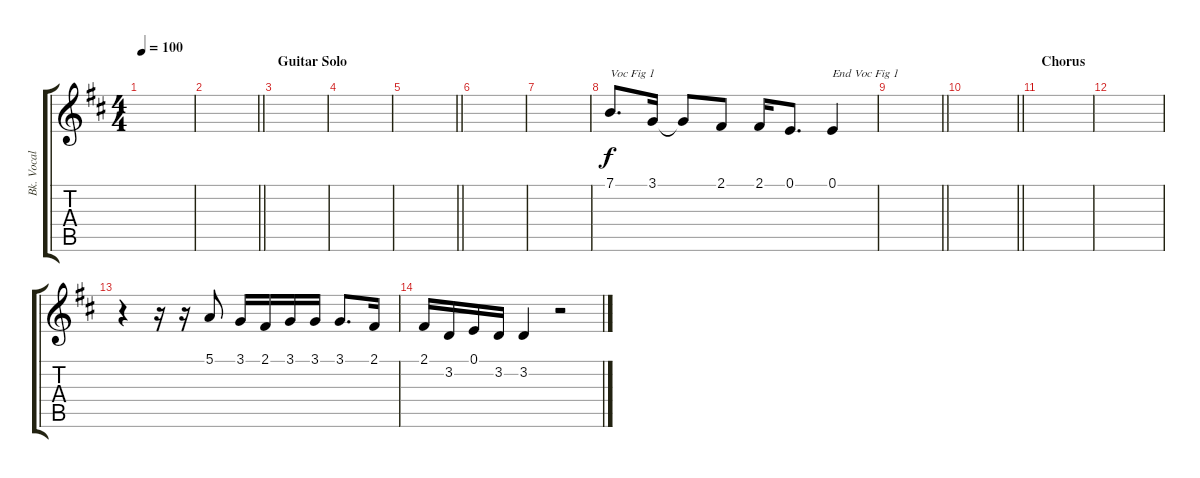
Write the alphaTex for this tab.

\track ("Bk. Vocal" "Bk. Vocal") {instrument lead6voice}
\staff {score tabs}
\tuning (E4 B3 G3 D3 A2 E2) {hide}
\ts (4 4)
\tempo 100
\clef g2
\ks d
|
\barLineRight lightlight
|
\section ("" "Guitar Solo")
|
|
\barLineRight lightlight
|
|
|
7.1.8{d txt "Voc Fig 1"} 3.1.16 3.1{t}.8 2.1.8 2.1.16 0.1.8{d} 0.1.4{txt "End Voc Fig 1"} |
\barLineRight lightlight
|
\barLineRight lightlight
|
\section ("" "Chorus")
|
|
r.4 r.16 r.16 5.1.8 3.1.16 2.1.16 3.1.16 3.1.16 3.1.8{d} 2.1.16 |
2.1.16 3.2.16 0.1.16 3.2.16 3.2.4 r.2
